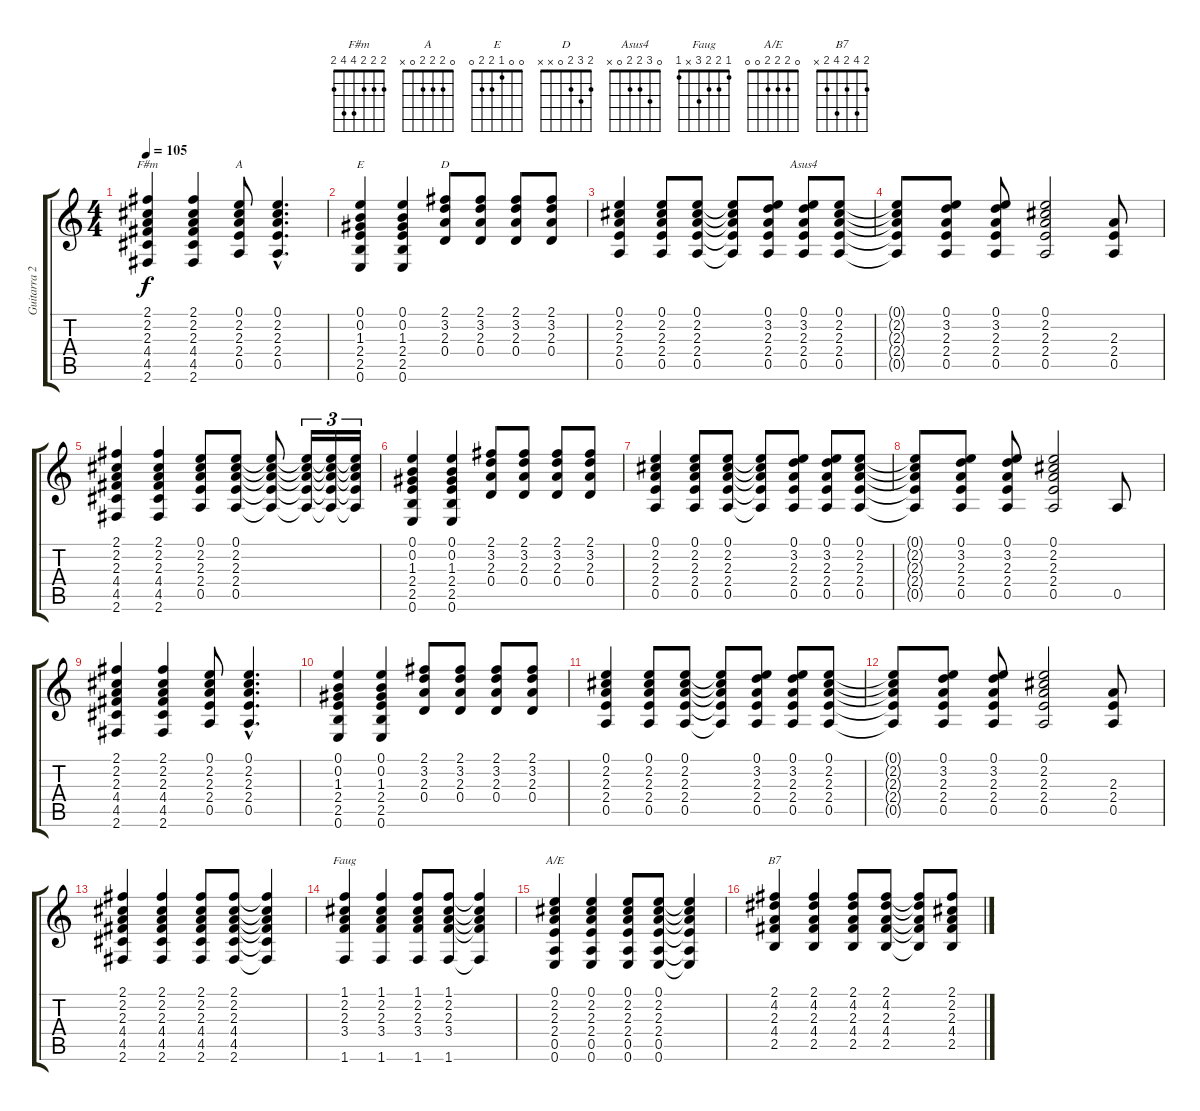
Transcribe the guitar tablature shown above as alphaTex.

\track ("Guitarra 2" "Guitarra 2") {instrument overdrivenguitar}
\staff {score tabs}
\tuning (E4 B3 G3 D3 A2 E2) {hide}
\chord ("F#m" 2 2 2 4 4 2)
\chord ("A" 0 2 2 2 0 x)
\chord ("E" 0 0 1 2 2 0)
\chord ("D" 2 3 2 0 x x)
\chord ("Asus4" 0 3 2 2 0 x)
\chord ("Faug" 1 2 2 3 x 1)
\chord ("A/E" 0 2 2 2 0 0)
\chord ("B7" 2 4 2 4 2 x)
\ts (4 4)
\tempo 105
\clef g2
\ks c
(2.1 2.2 2.3 4.4 4.5 2.6).4{ch "F#m" dy f} (2.1 2.2 2.3 4.4 4.5 2.6).4 (0.1 2.2 2.3 2.4 0.5).8{ch "A"} (0.1{hac} 2.2{hac} 2.3{hac} 2.4{hac} 0.5{hac}).4{d} |
(0.1 0.2 1.3 2.4 2.5 0.6).4{ch "E"} (0.1 0.2 1.3 2.4 2.5 0.6).4 (2.1 3.2 2.3 0.4).8{ch "D"} (2.1 3.2 2.3 0.4).8 (2.1 3.2 2.3 0.4).8 (2.1 3.2 2.3 0.4).8 |
(0.1 2.2 2.3 2.4 0.5).4 (0.1 2.2 2.3 2.4 0.5).8 (0.1 2.2 2.3 2.4 0.5).8 (0.1{t} 2.2{t} 2.3{t} 2.4{t} 0.5{t}).8 (0.1 3.2 2.3 2.4 0.5).8 (0.1 3.2 2.3 2.4 0.5).8{ch "Asus4"} (0.1 2.2 2.3 2.4 0.5).8 |
(0.1{t} 2.2{t} 2.3{t} 2.4{t} 0.5{t}).8 (0.1 3.2 2.3 2.4 0.5).8 (0.1 3.2 2.3 2.4 0.5).8 (0.1 2.2 2.3 2.4 0.5).2 (2.3 2.4 0.5).8 |
(2.1 2.2 2.3 4.4 4.5 2.6).4 (2.1 2.2 2.3 4.4 4.5 2.6).4 (0.1 2.2 2.3 2.4 0.5).8 (0.1 2.2 2.3 2.4 0.5).8 (0.1{t} 2.2{t} 2.3{t} 2.4{t} 0.5{t}).8 (0.1{t} 2.2{t} 2.3{t} 2.4{t} 0.5{t}).16{tu (3 2)} (0.1{t} 2.2{t} 2.3{t} 2.4{t} 0.5{t}).16{tu (3 2)} (0.1{t} 2.2{t} 2.3{t} 2.4{t} 0.5{t}).16{tu (3 2)} |
(0.1 0.2 1.3 2.4 2.5 0.6).4 (0.1 0.2 1.3 2.4 2.5 0.6).4 (2.1 3.2 2.3 0.4).8 (2.1 3.2 2.3 0.4).8 (2.1 3.2 2.3 0.4).8 (2.1 3.2 2.3 0.4).8 |
(0.1 2.2 2.3 2.4 0.5).4 (0.1 2.2 2.3 2.4 0.5).8 (0.1 2.2 2.3 2.4 0.5).8 (0.1{t} 2.2{t} 2.3{t} 2.4{t} 0.5{t}).8 (0.1 3.2 2.3 2.4 0.5).8 (0.1 3.2 2.3 2.4 0.5).8 (0.1 2.2 2.3 2.4 0.5).8 |
(0.1{t} 2.2{t} 2.3{t} 2.4{t} 0.5{t}).8 (0.1 3.2 2.3 2.4 0.5).8 (0.1 3.2 2.3 2.4 0.5).8 (0.1 2.2 2.3 2.4 0.5).2 0.5.8 |
(2.1 2.2 2.3 4.4 4.5 2.6).4 (2.1 2.2 2.3 4.4 4.5 2.6).4 (0.1 2.2 2.3 2.4 0.5).8 (0.1{hac} 2.2{hac} 2.3{hac} 2.4{hac} 0.5{hac}).4{d} |
(0.1 0.2 1.3 2.4 2.5 0.6).4 (0.1 0.2 1.3 2.4 2.5 0.6).4 (2.1 3.2 2.3 0.4).8 (2.1 3.2 2.3 0.4).8 (2.1 3.2 2.3 0.4).8 (2.1 3.2 2.3 0.4).8 |
(0.1 2.2 2.3 2.4 0.5).4 (0.1 2.2 2.3 2.4 0.5).8 (0.1 2.2 2.3 2.4 0.5).8 (0.1{t} 2.2{t} 2.3{t} 2.4{t} 0.5{t}).8 (0.1 3.2 2.3 2.4 0.5).8 (0.1 3.2 2.3 2.4 0.5).8 (0.1 2.2 2.3 2.4 0.5).8 |
(0.1{t} 2.2{t} 2.3{t} 2.4{t} 0.5{t}).8 (0.1 3.2 2.3 2.4 0.5).8 (0.1 3.2 2.3 2.4 0.5).8 (0.1 2.2 2.3 2.4 0.5).2 (2.3 2.4 0.5).8 |
(2.1 2.2 2.3 4.4 4.5 2.6).4 (2.1 2.2 2.3 4.4 4.5 2.6).4 (2.1 2.2 2.3 4.4 4.5 2.6).8 (2.1 2.2 2.3 4.4 4.5 2.6).8 (2.1{t} 2.2{t} 2.3{t} 4.4{t} 4.5{t} 2.6{t}).4 |
(1.1 2.2 2.3 3.4 1.6).4{ch "Faug"} (1.1 2.2 2.3 3.4 1.6).4 (1.1 2.2 2.3 3.4 1.6).8 (1.1 2.2 2.3 3.4 1.6).8 (1.1{t} 2.2{t} 2.3{t} 3.4{t} 1.6{t}).4 |
(0.1 2.2 2.3 2.4 0.5 0.6).4{ch "A/E"} (0.1 2.2 2.3 2.4 0.5 0.6).4 (0.1 2.2 2.3 2.4 0.5 0.6).8 (0.1 2.2 2.3 2.4 0.5 0.6).8 (0.1{t} 2.2{t} 2.3{t} 2.4{t} 0.5{t} 0.6{t}).4 |
(2.1 4.2 2.3 4.4 2.5).4{ch "B7"} (2.1 4.2 2.3 4.4 2.5).4 (2.1 4.2 2.3 4.4 2.5).8 (2.1 4.2 2.3 4.4 2.5).8 (2.1{t} 4.2{t} 2.3{t} 4.4{t} 2.5{t}).8 (2.1 2.2 2.3 4.4 2.5).8
